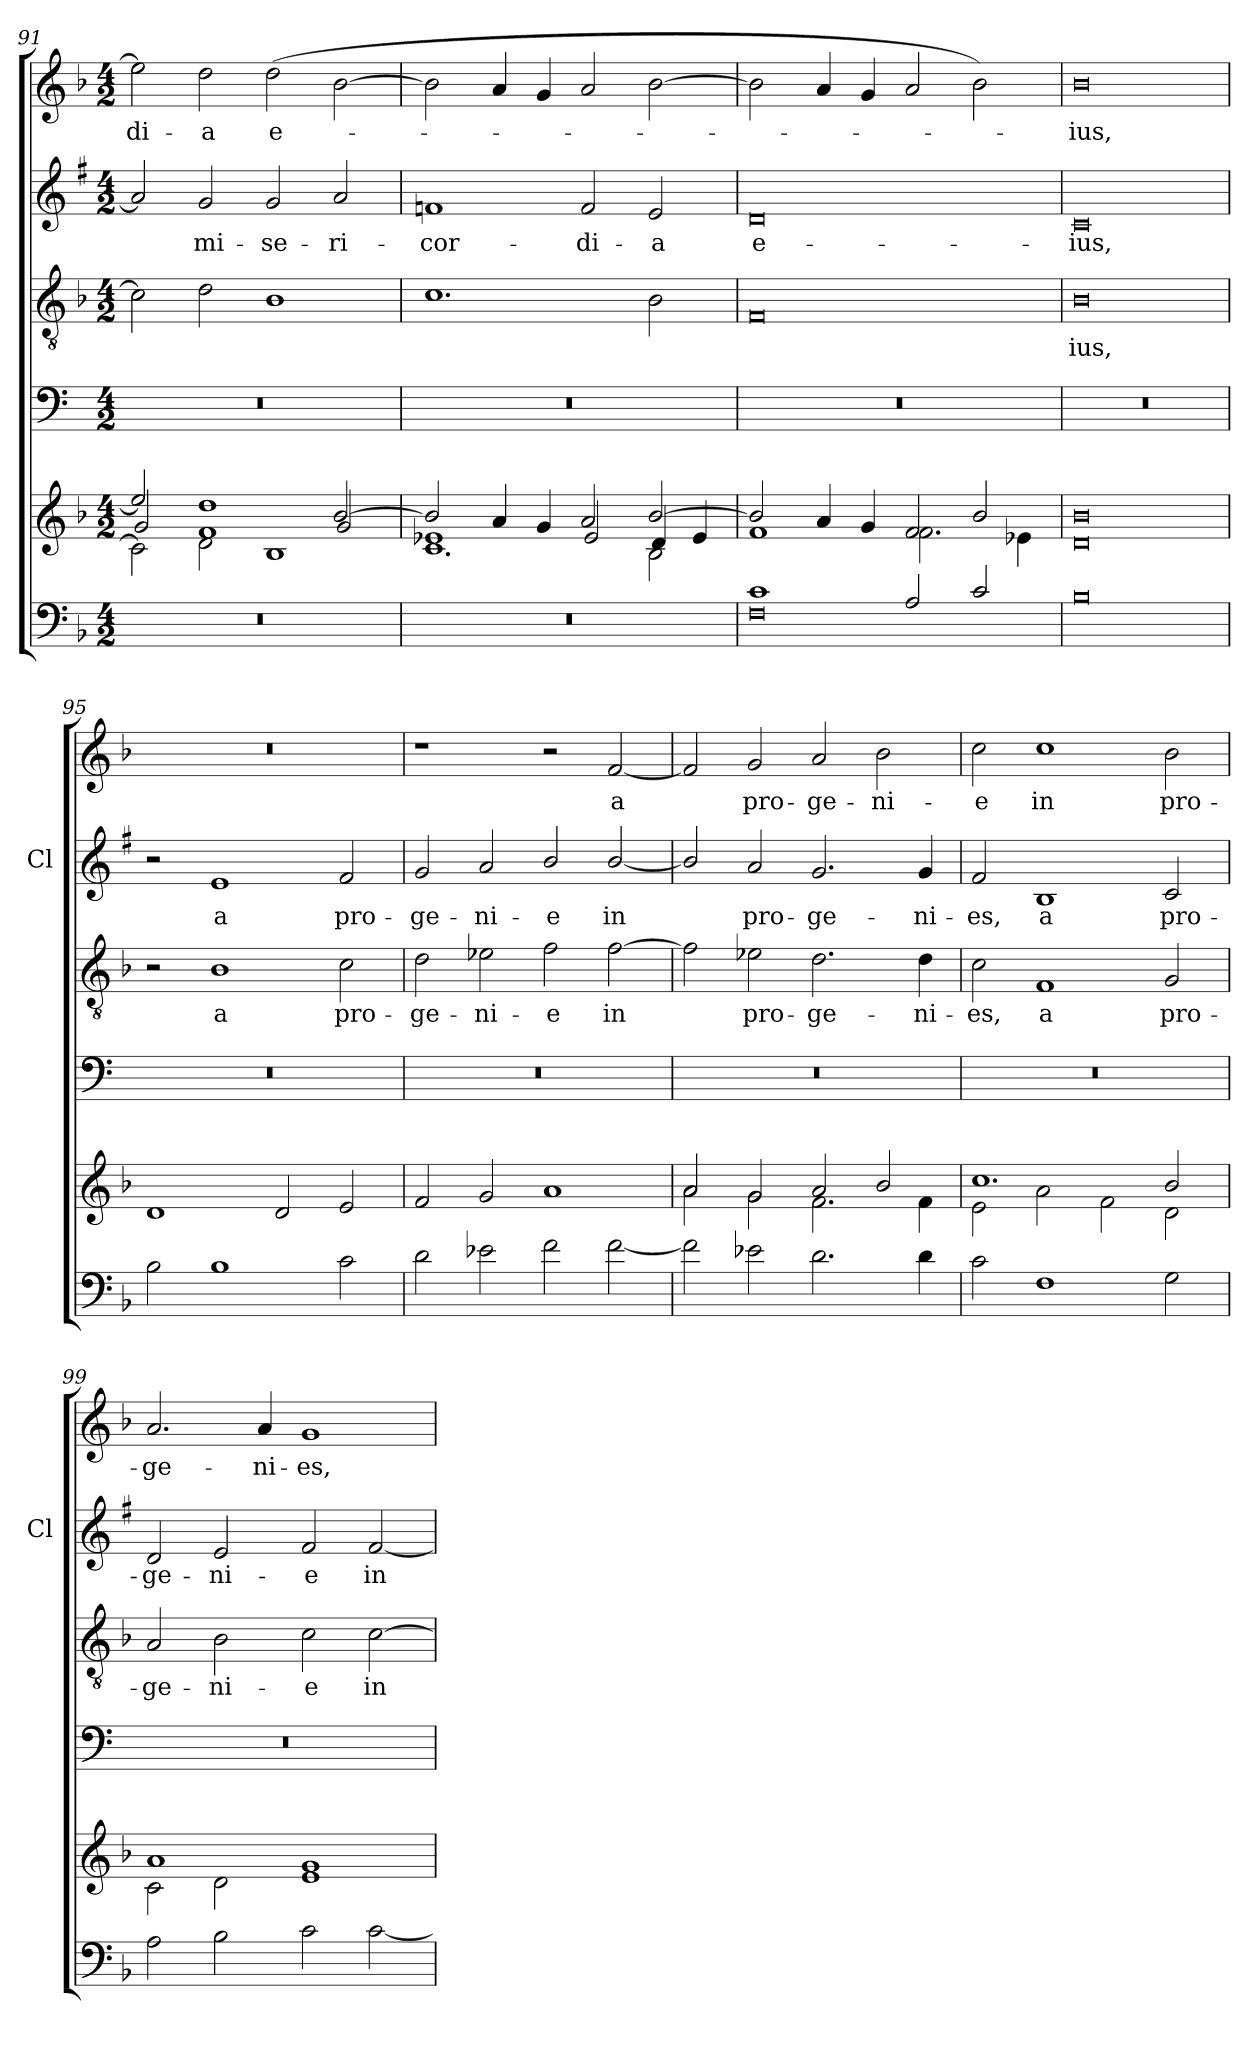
**kern	**kern	**kern	**kern	**text	**kern	**text	**kern	**text
*part5	*part5	*part4	*part3	*part3	*part2	*part2	*part1	*part1
*staff6	*staff5	*staff4	*staff3	*staff3	*staff2	*staff2	*staff1	*staff1
*	*	*	*	*	*I'Cl	*	*	*
!!LO:PB:g=z
*clefF4	*clefG2	*clefF4	*clefGv2	*	*clefG2	*	*clefG2	*
*	*	*ITrd4c7	*	*	*ITrd1c2	*	*	*
*k[b-]	*k[b-]	*k[b-]	*k[b-]	*	*k[b-]	*	*k[b-]	*
*F:	*F:	*F:	*F:	*	*F:	*	*F:	*
*M4/2	*M4/2	*M4/2	*M4/2	*	*M4/2	*	*M4/2	*
=91	=91	=91	=91	=91	=91	=91	=91	=91
*	*^	*	*	*	*	*	*	*
*	*	*^	*	*	*	*	*	*	*
!	!	!	!	!	!	!	!	!	!	!LO:LY:b
0r	2ee-/]	2c\]	2g/	0r	2c\]	.	2g/]	.	2ee-\]	-di-
!	!	!	!	!	!	!	!	!LO:LY:b	!	!LO:LY:b
.	1dd	2d\	1f	.	2d\	.	2f/	mi-	2dd\	-a
!	!	!	!	!	!	!	!	!LO:LY:b	!	!LO:LY:b
.	.	1B-	.	.	1B-	.	2f/	-se-	(>2dd\	e-
!	!	!	!	!	!	!	!	!LO:LY:b	!	!
.	[2b-/	.	2g/	.	.	.	2g/	-ri-	[2b-\	.
=92	=92	=92	=92	=92	=92	=92	=92	=92	=92	=92
!	!	!	!	!	!	!	!	!LO:LY:b	!	!
0r	2b-/]	1.c	1e-X	0r	1.c	.	1e-X	-cor-	2b-\]	.
.	4a/	.	.	.	.	.	.	.	4a/	.
.	4g/	.	.	.	.	.	.	.	4g/	.
!	!	!	!	!	!	!	!	!LO:LY:b	!	!
.	2a/	.	2e-/	.	.	.	2e-/	-di-	2a/	.
!	!	!	!	!	!	!	!	!LO:LY:b	!	!
.	[2b-/	2B-\	4d/	.	2B-\	.	2d/	-a	[2b-\	.
.	.	.	4e-/	.	.	.	.	.	.	.
=93	=93	=93	=93	=93	=93	=93	=93	=93	=93	=93
*^	*	*	*	*	*	*	*	*	*	*
!	!	!	!	!	!	!	!	!	!LO:LY:b	!	!
*	*	*	*v	*v	*	*	*	*	*	*	*
1c	0F	2b-/]	1f	0r	0F	.	0c	e-	2b-\]	.
.	.	4a/	.	.	.	.	.	.	4a/	.
.	.	4g/	.	.	.	.	.	.	4g/	.
2A/	.	2f/	2.f\	.	.	.	.	.	2a/	.
2c/	.	2b-/	.	.	.	.	.	.	2b-\)	.
.	.	.	4e-X\	.	.	.	.	.	.	.
=94	=94	=94	=94	=94	=94	=94	=94	=94	=94	=94
!	!	!	!	!	!	!LO:LY:b	!	!LO:LY:b	!	!LO:LY:b
0ryy	0B-	0b-	0d	0r	0B-	-ius,	0B-	-ius,	0b-	-ius,
*	*	*v	*v	*	*	*	*	*	*	*
=95	=95	=95	=95	=95	=95	=95	=95	=95	=95
0ryy	2B-\	1d	0r	2r	.	2r	.	0r	.
!	!	!	!	!	!LO:LY:b	!	!LO:LY:b	!	!
.	1B-	.	.	1B-	a	1d	a	.	.
.	.	2d/	.	.	.	.	.	.	.
!	!	!	!	!	!LO:LY:b	!	!LO:LY:b	!	!
.	2c\	2e/	.	2c\	pro-	2e/	pro-	.	.
!!LO:LB:g=z
=96	=96	=96	=96	=96	=96	=96	=96	=96	=96
!	!	!	!	!	!LO:LY:b	!	!LO:LY:b	!	!
0ryy	2d\	2f/	0r	2d\	-ge-	2f/	-ge-	1r	.
!	!	!	!	!	!LO:LY:b	!	!LO:LY:b	!	!
.	2e-X\	2g/	.	2e-X\	-ni-	2g/	-ni-	.	.
!	!	!	!	!	!LO:LY:b	!	!LO:LY:b	!	!
.	2f\	1a	.	2f\	-e	2a/	-e	2r	.
!	!	!	!	!	!LO:LY:b	!	!LO:LY:b	!	!LO:LY:b
.	[2f\	.	.	[2f\	in	[2a/	in	[2f/	a
=97	=97	=97	=97	=97	=97	=97	=97	=97	=97
*	*	*^	*	*	*	*	*	*	*
0ryy	2f\]	2a/	2a\	0r	2f\]	.	2a/]	.	2f/]	.
!	!	!	!	!	!	!LO:LY:b	!	!LO:LY:b	!	!LO:LY:b
.	2e-X\	2g/	2g\	.	2e-X\	pro-	2g/	pro-	2g/	pro-
!	!	!	!	!	!	!LO:LY:b	!	!LO:LY:b	!	!LO:LY:b
.	2.d\	2a/	2.f\	.	2.d\	-ge-	2.f/	-ge-	2a/	-ge-
!	!	!	!	!	!	!	!	!	!	!LO:LY:b
.	.	2b-/	.	.	.	.	.	.	2b-\	-ni-
!	!	!	!	!	!	!LO:LY:b	!	!LO:LY:b	!	!
.	4d\	.	4f\	.	4d\	-ni-	4f/	-ni-	.	.
=98	=98	=98	=98	=98	=98	=98	=98	=98	=98	=98
!	!	!	!	!	!	!LO:LY:b	!	!LO:LY:b	!	!LO:LY:b
0ryy	2c\	1.cc	2e\	0r	2c\	-es,	2e/	-es,	2cc\	-e
!	!	!	!	!	!	!LO:LY:b	!	!LO:LY:b	!	!LO:LY:b
.	1F	.	2a\	.	1F	a	1A	a	1cc	in
.	.	.	2f\	.	.	.	.	.	.	.
!	!	!	!	!	!	!LO:LY:b	!	!LO:LY:b	!	!LO:LY:b
.	2G\	2b-/	2d\	.	2G/	pro-	2B-/	pro-	2b-\	pro-
=99	=99	=99	=99	=99	=99	=99	=99	=99	=99	=99
!	!	!	!	!	!	!LO:LY:b	!	!LO:LY:b	!	!LO:LY:b
0ryy	2A\	1a	2c\	0r	2A/	-ge-	2c/	-ge-	2.a/	-ge-
!	!	!	!	!	!	!LO:LY:b	!	!LO:LY:b	!	!
.	2B-\	.	2d\	.	2B-\	-ni-	2d/	-ni-	.	.
!	!	!	!	!	!	!	!	!	!	!LO:LY:b
.	.	.	.	.	.	.	.	.	4a/	-ni-
!	!	!	!	!	!	!LO:LY:b	!	!LO:LY:b	!	!LO:LY:b
.	2c\	1g	1e	.	2c\	-e	2e/	-e	1g	-es,
!	!	!	!	!	!	!LO:LY:b	!	!LO:LY:b	!	!
.	[2c\	.	.	.	[2c\	in	[2e/	in	.	.
*v	*v	*	*	*	*	*	*	*	*	*
*	*v	*v	*	*	*	*	*	*	*
=	=	=	=	=	=	=	=	=
*-	*-	*-	*-	*-	*-	*-	*-	*-
